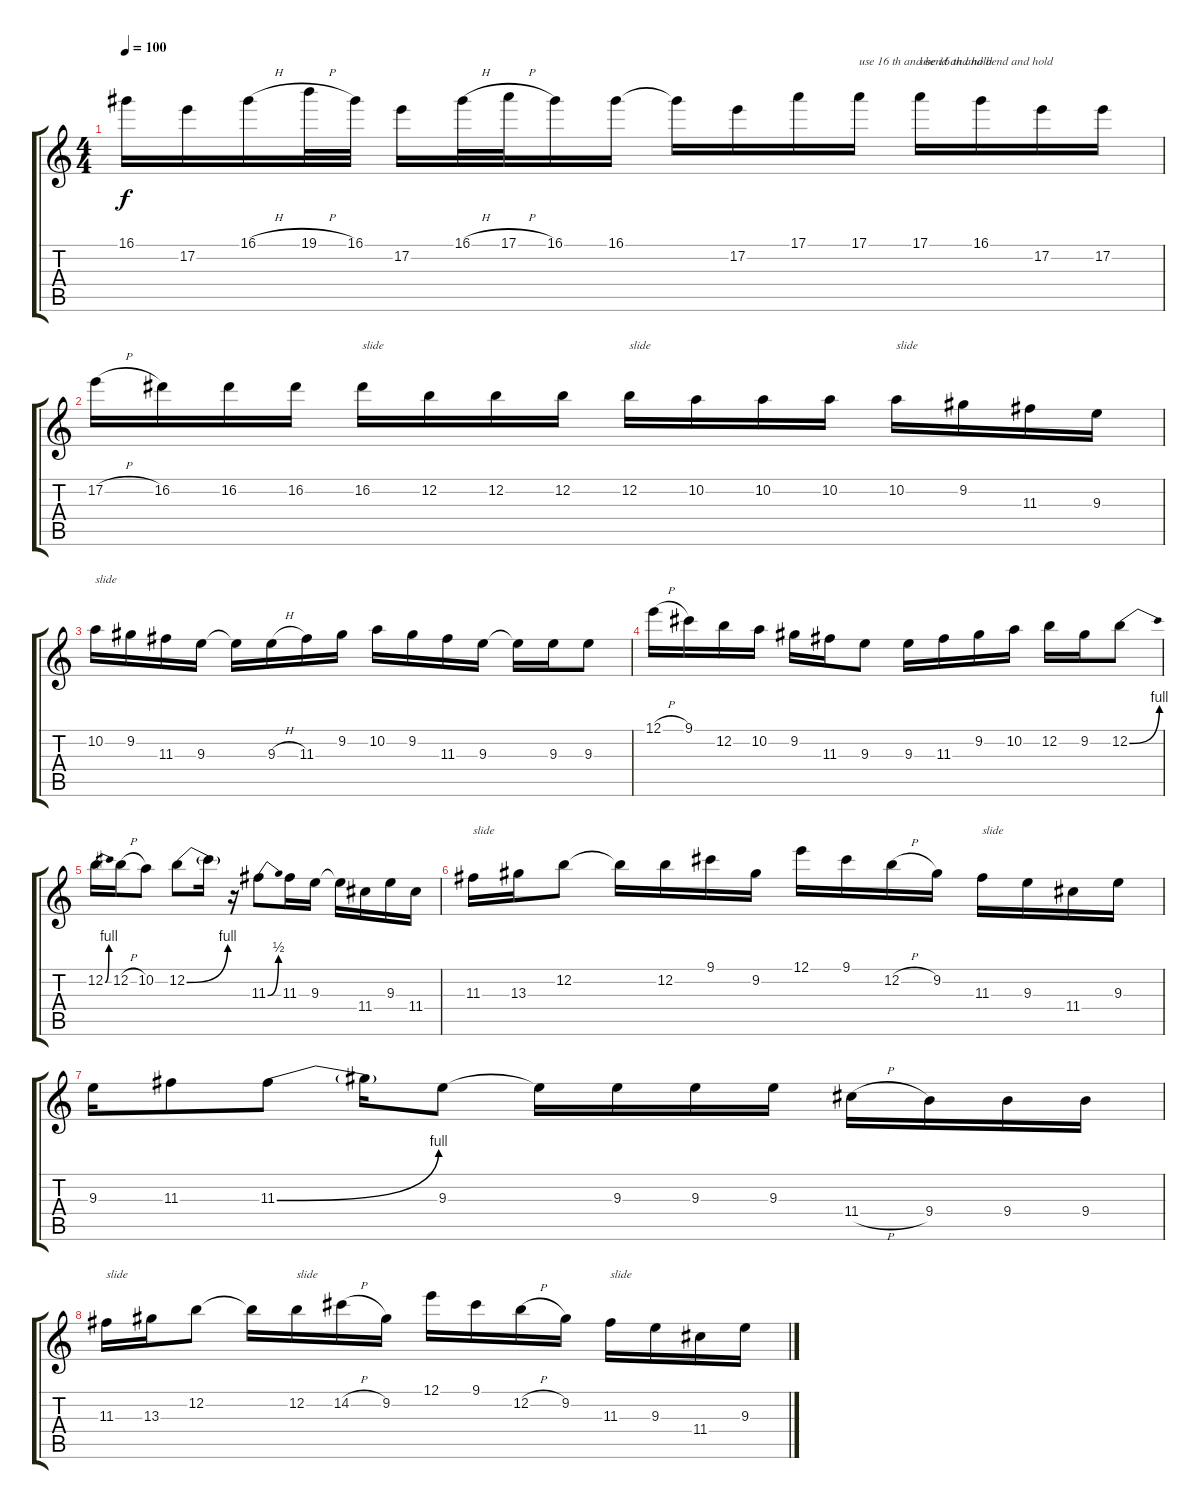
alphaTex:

\track "" {instrument electricguitarjazz}
\staff {score tabs}
\tuning (E4 B3 G3 D3 A2 E2) {hide}
\ts (4 4)
\tempo 100
\clef g2
\ks c
16.1.16{dy f} 17.2.16 16.1{h}.16 19.1{h}.32 16.1.32 17.2.16 16.1{h}.32 17.1{h}.32 16.1.16 16.1.16 16.1{t}.16 17.2.16 17.1.16 17.1.16{txt "use 16 th and bend and hold"} 17.1.16{txt "use 16 th and bend and hold"} 16.1.16 17.2.16 17.2.16 |
17.2{h}.16 16.2.16 16.2.16 16.2.16 16.2.16{txt "slide"} 12.2.16 12.2.16 12.2.16 12.2.16{txt "slide"} 10.2.16 10.2.16 10.2.16 10.2.16{txt "slide"} 9.2.16 11.3.16 9.3.16 |
10.2.16{txt "slide"} 9.2.16 11.3.16 9.3.16 9.3{t}.16 9.3{h}.16 11.3.16 9.2.16 10.2.16 9.2.16 11.3.16 9.3.16 9.3{t}.16 9.3.16 9.3.8 |
12.1{h}.16 9.1.16 12.2.16 10.2.16 9.2.16 11.3.16 9.3.8 9.3.16 11.3.16 9.2.16 10.2.16 12.2.16 9.2.16 12.2{be (bend 0 0 60 4)}.8 |
12.2{be (bend 0 0 60 4)}.16 12.2{h}.16 10.2.8 12.2{be (bend 0 0 60 4)}.8 12.2{t}.16 r.16 11.3{be (bend 0 0 60 2)}.8 11.3.16 9.3.16 9.3{t}.16 11.4.16 9.3.16 11.4.16 |
11.3.16{txt "slide"} 13.3.16 12.2.8 12.2{t}.16 12.2.16 9.1.16 9.2.16 12.1.16 9.1.16 12.2{h}.16 9.2.16 11.3.16{txt "slide"} 9.3.16 11.4.16 9.3.16 |
9.3.16 11.3.8 11.3{be (bend 0 0 60 4)}.8 11.3{t}.16 9.3.8 9.3{t}.16 9.3.16 9.3.16 9.3.16 11.4{h}.16 9.4.16 9.4.16 9.4.16 |
11.3.16{txt "slide"} 13.3.16 12.2.8 12.2{t}.16 12.2.16{txt "slide"} 14.2{h}.16 9.2.16 12.1.16 9.1.16 12.2{h}.16 9.2.16 11.3.16{txt "slide"} 9.3.16 11.4.16 9.3.16
